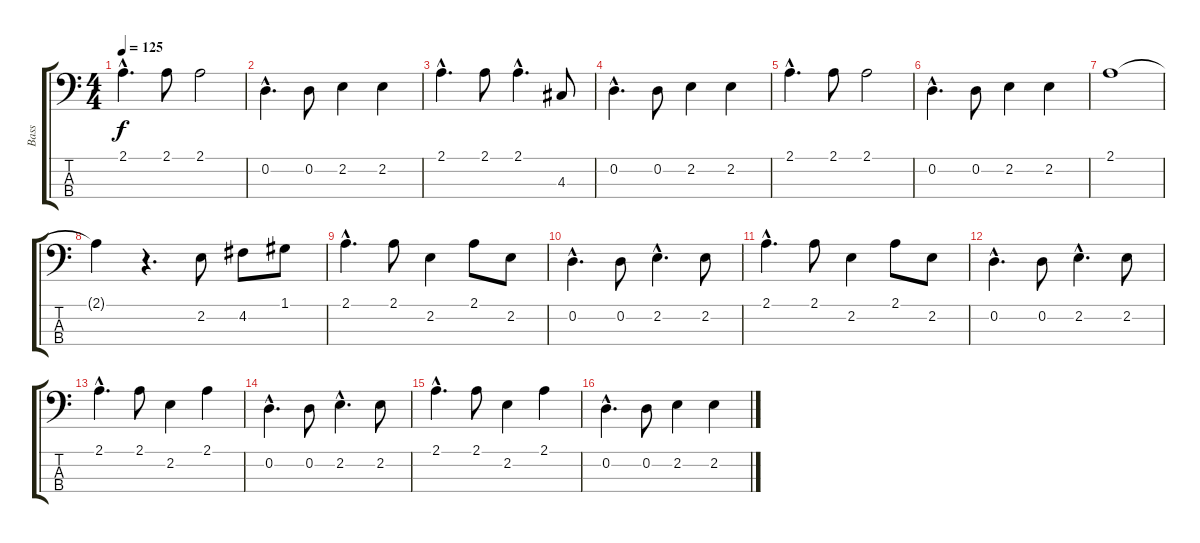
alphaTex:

\track ("Bass" "Bass") {instrument electricbassfinger}
\staff {score tabs}
\tuning (G2 D2 A1 E1) {hide}
\ts (4 4)
\tempo 125
\clef f4
\ks c
2.1{hac}.4{d dy f instrument electricbassfinger} 2.1.8 2.1.2 |
0.2{hac}.4{d} 0.2.8 2.2.4 2.2.4 |
2.1{hac}.4{d} 2.1.8 2.1{hac}.4{d} 4.3.8 |
0.2{hac}.4{d} 0.2.8 2.2.4 2.2.4 |
2.1{hac}.4{d} 2.1.8 2.1.2 |
0.2{hac}.4{d} 0.2.8 2.2.4 2.2.4 |
2.1.1 |
2.1{t}.4 r.4{d} 2.2.8 4.2.8 1.1.8 |
2.1{hac}.4{d} 2.1.8 2.2.4 2.1.8 2.2.8 |
0.2{hac}.4{d} 0.2.8 2.2{hac}.4{d} 2.2.8 |
2.1{hac}.4{d} 2.1.8 2.2.4 2.1.8 2.2.8 |
0.2{hac}.4{d} 0.2.8 2.2{hac}.4{d} 2.2.8 |
2.1{hac}.4{d} 2.1.8 2.2.4 2.1.4 |
0.2{hac}.4{d} 0.2.8 2.2{hac}.4{d} 2.2.8 |
2.1{hac}.4{d} 2.1.8 2.2.4 2.1.4 |
0.2{hac}.4{d} 0.2.8 2.2.4 2.2.4
